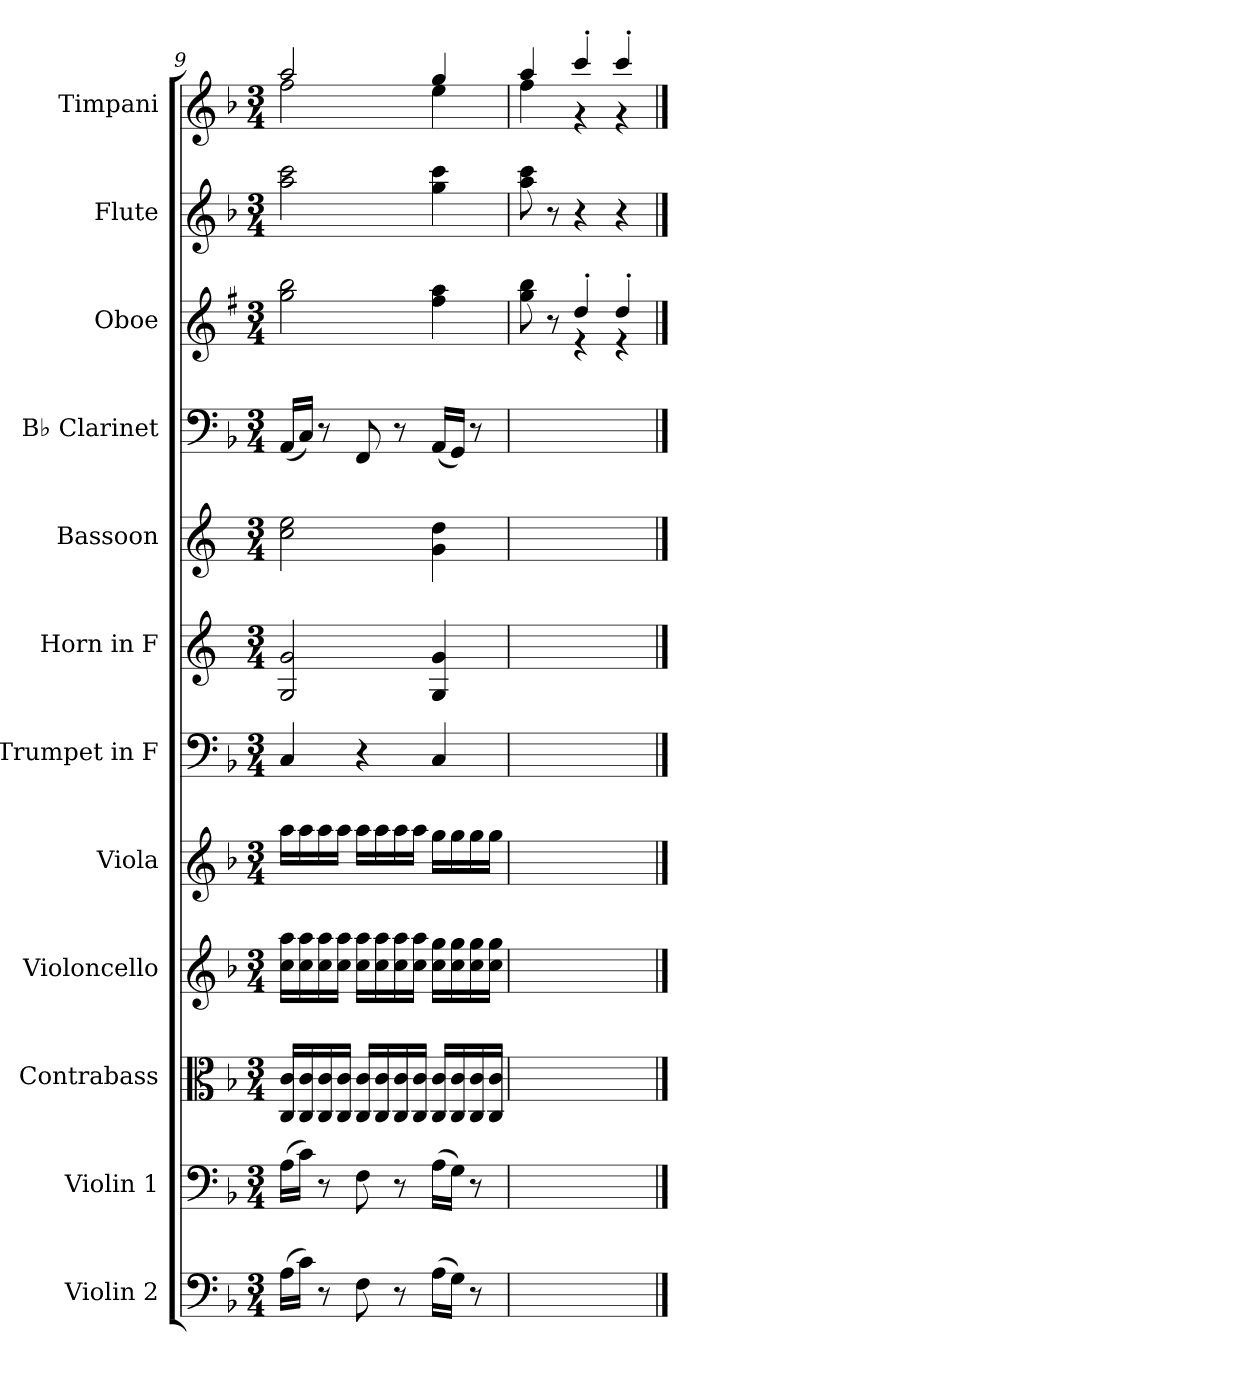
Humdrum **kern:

**kern	**kern	**kern	**kern	**kern	**kern	**kern	**kern	**kern	**kern	**kern	**kern
*part12	*part11	*part10	*part9	*part8	*part7	*part6	*part5	*part4	*part3	*part2	*part1
*staff12	*staff11	*staff10	*staff9	*staff8	*staff7	*staff6	*staff5	*staff4	*staff3	*staff2	*staff1
*I"Violin 2	*I"Violin 1	*I"Contrabass	*I"Violoncello	*I"Viola	*I"Trumpet in F	*I"Horn in F	*I"Bassoon	*I"B♭ Clarinet	*I"Oboe	*I"Flute	*I"Timpani
*I'Vln	*I'Vln	*I'Cb	*I'Vc	*I'Vla	*I'Tpt	*I'Hn	*I'Bsn	*I'Cl	*I'Ob	*I'Fl	*I'Timp
!!LO:PB:g=z
*clefF4	*clefF4	*clefC3	*clefG2	*clefG2	*clefF4	*clefG2	*clefG2	*clefF4	*clefG2	*clefG2	*clefG2
*ITrd7c12	*	*	*	*	*	*ITrd-3c-5	*ITrd4c7	*	*ITrd1c2	*	*
*k[b-]	*k[b-]	*k[b-]	*k[b-]	*k[b-]	*k[b-]	*k[b-]	*k[b-]	*k[b-]	*k[b-]	*k[b-]	*k[b-]
*M3/4	*M3/4	*M3/4	*M3/4	*M3/4	*M3/4	*M3/4	*M3/4	*M3/4	*M3/4	*M3/4	*M3/4
=9	=9	=9	=9	=9	=9	=9	=9	=9	=9	=9	=9
*	*	*	*	*	*	*	*	*	*	*	*^
(>16AA\LL	(>16A\LL	16C/ 16c/LL	16cc\ 16aa\LL	16aa\LL	4C/	2c/ 2cc/	2f\ 2a\	(<16AA/LL	2ff\ 2aa\	2aa\ 2ccc\	2aa/	2ff\
16C\JJ)	16c\JJ)	16C/ 16c/	16cc\ 16aa\	16aa\	.	.	.	16C/JJ)	.	.	.	.
8r	8r	16C/ 16c/	16cc\ 16aa\	16aa\	.	.	.	8r	.	.	.	.
.	.	16C/ 16c/JJ	16cc\ 16aa\JJ	16aa\JJ	.	.	.	.	.	.	.	.
8FF\	8F\	16C/ 16c/LL	16cc\ 16aa\LL	16aa\LL	4r	.	.	8FF/	.	.	.	.
.	.	16C/ 16c/	16cc\ 16aa\	16aa\	.	.	.	.	.	.	.	.
8r	8r	16C/ 16c/	16cc\ 16aa\	16aa\	.	.	.	8r	.	.	.	.
.	.	16C/ 16c/JJ	16cc\ 16aa\JJ	16aa\JJ	.	.	.	.	.	.	.	.
(>16AA\LL	(>16A\LL	16C/ 16c/LL	16cc\ 16gg\LL	16gg\LL	4C/	4c/ 4cc/	4c\ 4g\	(<16AA/LL	4ee\ 4gg\	4gg\ 4ccc\	4gg/	4ee\
16GG\JJ)	16G\JJ)	16C/ 16c/	16cc\ 16gg\	16gg\	.	.	.	16GG/JJ)	.	.	.	.
8r	8r	16C/ 16c/	16cc\ 16gg\	16gg\	.	.	.	8r	.	.	.	.
.	.	16C/ 16c/JJ	16cc\ 16gg\JJ	16gg\JJ	.	.	.	.	.	.	.	.
=10	=10	=10	=10	=10	=10	=10	=10	=10	=10	=10	=10	=10
*	*	*	*	*	*	*	*	*	*^	*	*	*
2.ryy	2.ryy	2.ryy	2.ryy	2.ryy	2.ryy	2.ryy	2.ryy	2.ryy	8ff\ 8aa\	4ryy	8aa\ 8ccc\	4aa/	4ff\
.	.	.	.	.	.	.	.	.	8r	.	8r	.	.
.	.	.	.	.	.	.	.	.	4cc'/	4r	4r	4ccc'/	4r
.	.	.	.	.	.	.	.	.	4cc'/	4r	4r	4ccc'/	4r
*	*	*	*	*	*	*	*	*	*v	*v	*	*v	*v
==	==	==	==	==	==	==	==	==	==	==	==
*-	*-	*-	*-	*-	*-	*-	*-	*-	*-	*-	*-
